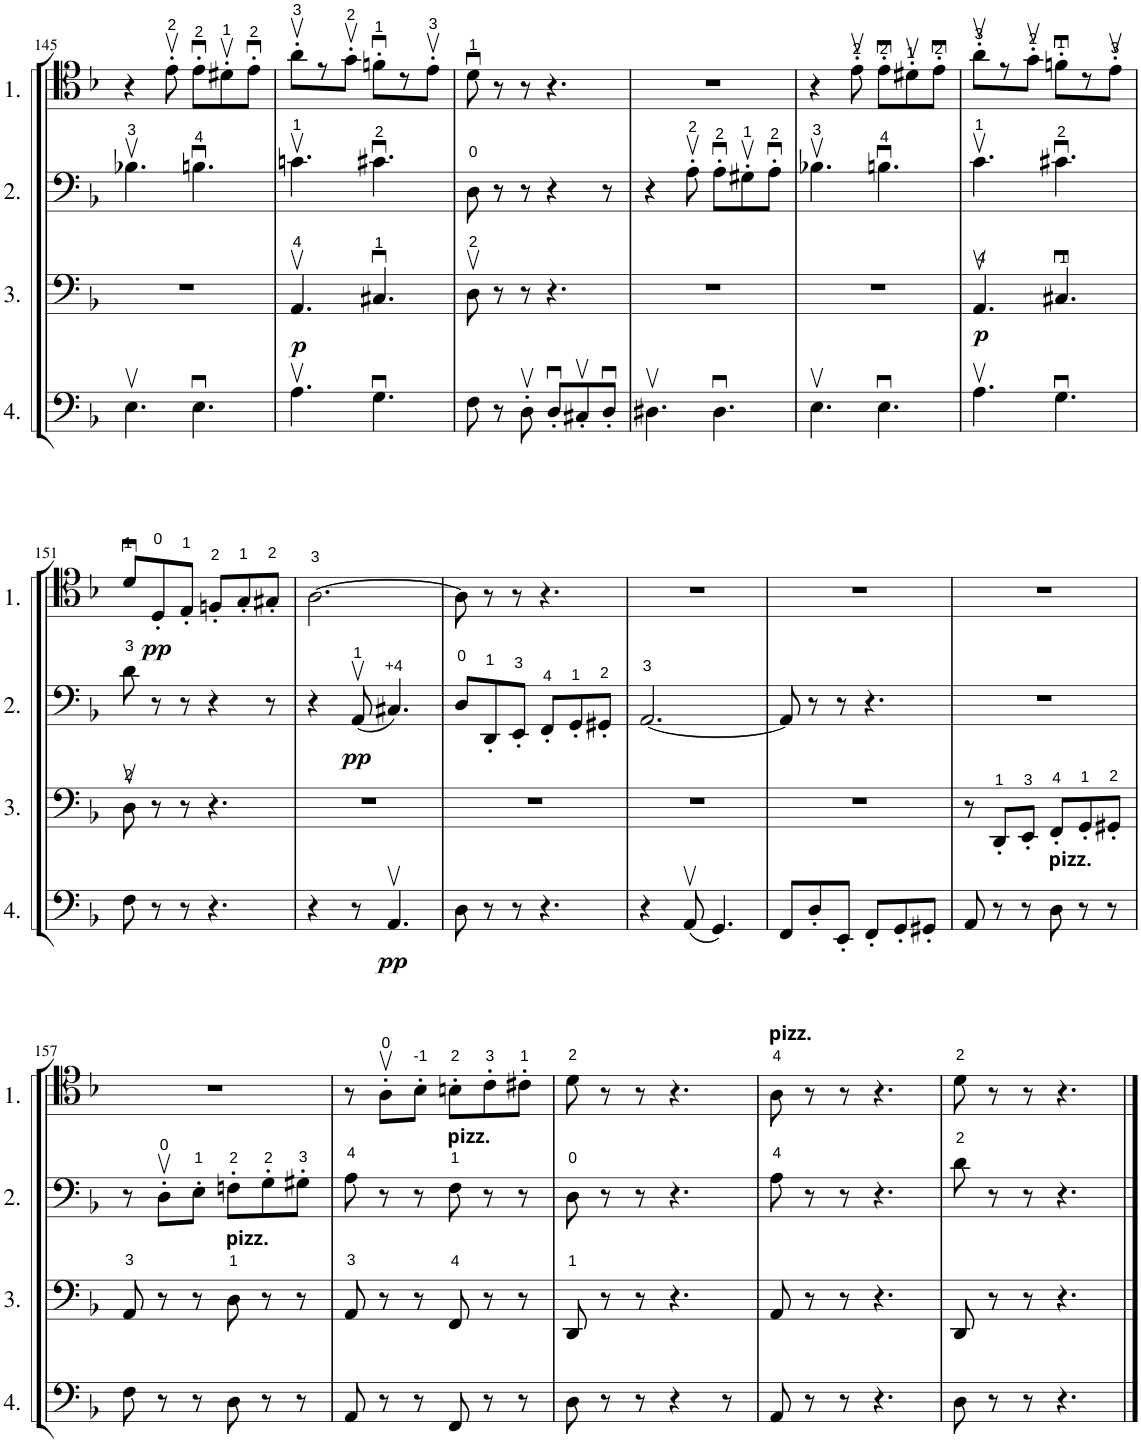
**kern	**dynam	**kern	**dynam	**kern	**dynam	**kern	**dynam
*part4	*part4	*part3	*part3	*part2	*part2	*part1	*part1
*staff4	*staff4	*staff3	*staff3	*staff2	*staff2	*staff1	*staff1
*I"Cello 4	*	*I"Cello 3	*	*I"Cello 2	*	*I"Cello 1	*
!!LO:PB:g=z
*clefF4	*	*clefF4	*	*clefF4	*	*clefF4	*
*k[b-]	*	*k[b-]	*	*k[b-]	*	*k[b-]	*
*M6/8	*	*M6/8	*	*M6/8	*	*M6/8	*
=145	=145	=145	=145	=145	=145	=145	=145
4.Ev\	.	2.r	.	4.B-Xv\	.	4r	.
.	.	.	.	.	.	8ev'\	.
4.Eu\	.	.	.	4.Bnu\	.	8eu'\L	.
.	.	.	.	.	.	8d#Xv'\	.
.	.	.	.	.	.	8eu'\J	.
=146	=146	=146	=146	=146	=146	=146	=146
!	!	!	!LO:DY:b	!	!	!	!
4.Av\	.	4.AAv/	p	4.cnv\	.	8av'\L	.
.	.	.	.	.	.	8r	.
.	.	.	.	.	.	8gv'\J	.
4.Gu\	.	4.C#Xu/	.	4.c#Xu\	.	8fnu'\L	.
.	.	.	.	.	.	8r	.
.	.	.	.	.	.	8ev'\J	.
=147	=147	=147	=147	=147	=147	=147	=147
8F\	.	8Dv\	.	8D\	.	8du\	.
8r	.	8r	.	8r	.	8r	.
8Dv'\	.	8r	.	8r	.	8r	.
8Du'/L	.	4.r	.	4r	.	4.r	.
8C#Xv'/	.	.	.	.	.	.	.
8Du'/J	.	.	.	8r	.	.	.
=148	=148	=148	=148	=148	=148	=148	=148
4.D#Xv\	.	2.r	.	4r	.	2.r	.
.	.	.	.	8Av'\	.	.	.
4.D#u\	.	.	.	8Au'\L	.	.	.
.	.	.	.	8G#Xv'\	.	.	.
.	.	.	.	8Au'\J	.	.	.
=149	=149	=149	=149	=149	=149	=149	=149
4.Ev\	.	2.r	.	4.B-Xv\	.	4r	.
.	.	.	.	.	.	8ev'\	.
4.Eu\	.	.	.	4.Bnu\	.	8eu'\L	.
.	.	.	.	.	.	8d#Xv'\	.
.	.	.	.	.	.	8eu'\J	.
=150	=150	=150	=150	=150	=150	=150	=150
!	!	!	!LO:DY:b	!	!	!	!
4.Av\	.	4.AAv/	p	4.cv\	.	8av'\L	.
.	.	.	.	.	.	8r	.
.	.	.	.	.	.	8gv'\J	.
4.Gu\	.	4.C#Xu/	.	4.c#Xu\	.	8fnu'\L	.
.	.	.	.	.	.	8r	.
.	.	.	.	.	.	8ev'\J	.
!!LO:LB:g=z
=151	=151	=151	=151	=151	=151	=151	=151
8F\	.	8Dv\	.	8d\	.	8du/L	.
!	!	!	!	!	!	!	!LO:DY:b
8r	.	8r	.	8r	.	8D'/	pp
8r	.	8r	.	8r	.	8E'/J	.
4.r	.	4.r	.	4r	.	8Fn'/L	.
.	.	.	.	.	.	8G'/	.
.	.	.	.	8r	.	8G#X'/J	.
=152	=152	=152	=152	=152	=152	=152	=152
4r	.	2.r	.	4r	.	[2.A\	.
!	!	!	!	!	!LO:DY:b	!	!
8r	.	.	.	(8AAv/	pp	.	.
!	!LO:DY:b	!	!	!	!	!	!
4.AAv/	pp	.	.	4.C#X/)	.	.	.
=153	=153	=153	=153	=153	=153	=153	=153
8D\	.	2.r	.	8D/L	.	8A\]	.
8r	.	.	.	8DD'/	.	8r	.
8r	.	.	.	8EE'/J	.	8r	.
4.r	.	.	.	8FF'/L	.	4.r	.
.	.	.	.	8GG'/	.	.	.
.	.	.	.	8GG#X'/J	.	.	.
=154	=154	=154	=154	=154	=154	=154	=154
4r	.	2.r	.	[2.AA/	.	2.r	.
(8AAv/	.	.	.	.	.	.	.
4.GG/)	.	.	.	.	.	.	.
=155	=155	=155	=155	=155	=155	=155	=155
8FF/L	.	2.r	.	8AA/]	.	2.r	.
8D'/	.	.	.	8r	.	.	.
8EE'/J	.	.	.	8r	.	.	.
8FF'/L	.	.	.	4.r	.	.	.
8GG'/	.	.	.	.	.	.	.
8GG#X'/J	.	.	.	.	.	.	.
=156	=156	=156	=156	=156	=156	=156	=156
8AA/	.	8r	.	2.r	.	2.r	.
8r	.	8DD'/L	.	.	.	.	.
8r	.	8EE'/J	.	.	.	.	.
!LO:TX:a:B:t=pizz.	!	!	!	!	!	!	!
8D\	.	8FF'/L	.	.	.	.	.
8r	.	8GG'/	.	.	.	.	.
8r	.	8GG#X'/J	.	.	.	.	.
!!LO:LB:g=z
=157	=157	=157	=157	=157	=157	=157	=157
8F\	.	8AA/	.	8r	.	2.r	.
8r	.	8r	.	8Dv'\L	.	.	.
8r	.	8r	.	8E'\J	.	.	.
!	!	!LO:TX:a:B:t=pizz.	!	!	!	!	!
8D\	.	8D\	.	8Fn'\L	.	.	.
8r	.	8r	.	8G'\	.	.	.
8r	.	8r	.	8G#X'\J	.	.	.
=158	=158	=158	=158	=158	=158	=158	=158
8AA/	.	8AA/	.	8A\	.	8r	.
8r	.	8r	.	8r	.	8Av'\L	.
8r	.	8r	.	8r	.	8B-'\J	.
!	!	!	!	!LO:TX:a:B:t=pizz.	!	!	!
8FF/	.	8FF/	.	8F\	.	8Bn'\L	.
8r	.	8r	.	8r	.	8c'\	.
8r	.	8r	.	8r	.	8c#X'\J	.
=159	=159	=159	=159	=159	=159	=159	=159
8D\	.	8DD/	.	8D\	.	8d\	.
8r	.	8r	.	8r	.	8r	.
8r	.	8r	.	8r	.	8r	.
4r	.	4.r	.	4.r	.	4.r	.
8r	.	.	.	.	.	.	.
=160	=160	=160	=160	=160	=160	=160	=160
!	!	!	!	!	!	!LO:TX:a:B:t=pizz.	!
8AA/	.	8AA/	.	8A\	.	8A\	.
8r	.	8r	.	8r	.	8r	.
8r	.	8r	.	8r	.	8r	.
4.r	.	4.r	.	4.r	.	4.r	.
=161	=161	=161	=161	=161	=161	=161	=161
8D\	.	8DD/	.	8d\	.	8d\	.
8r	.	8r	.	8r	.	8r	.
8r	.	8r	.	8r	.	8r	.
4.r	.	4.r	.	4.r	.	4.r	.
==	==	==	==	==	==	==	==
*-	*-	*-	*-	*-	*-	*-	*-
